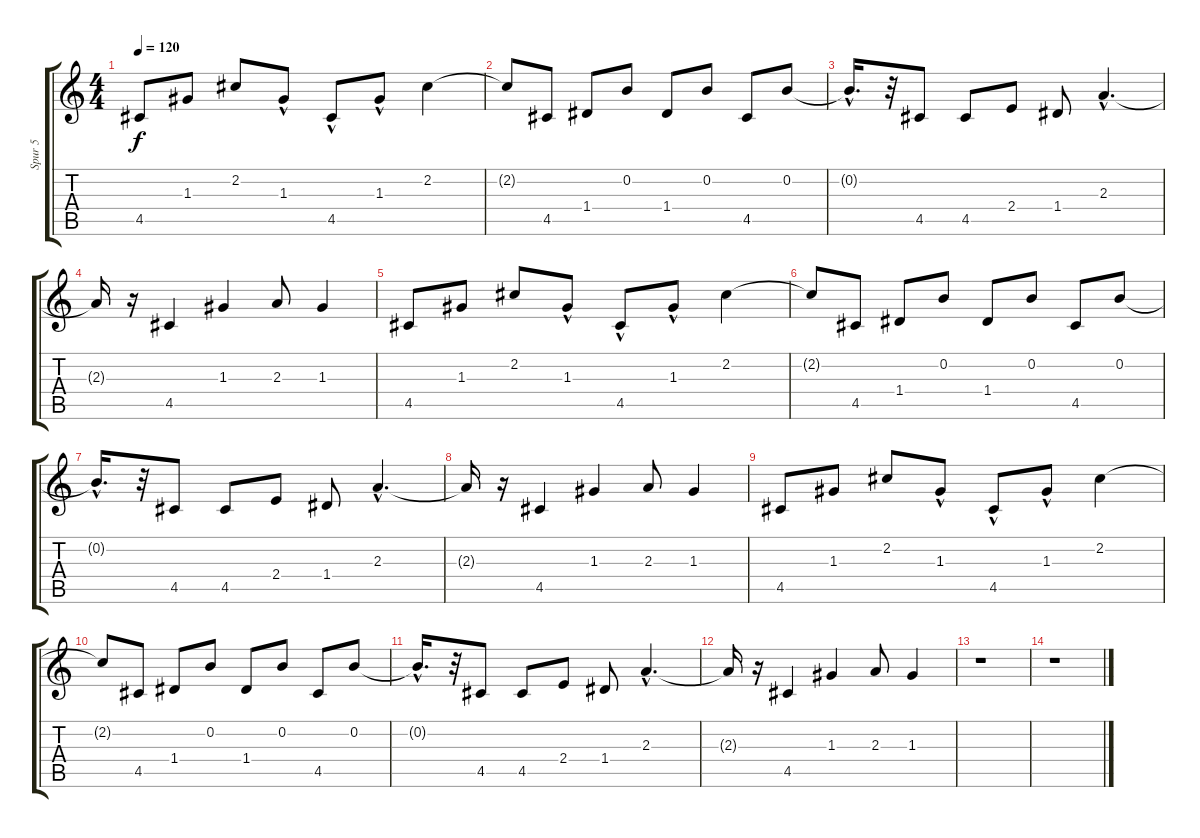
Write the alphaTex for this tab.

\track ("Spur 5" "Spur 5") {instrument electricguitarclean}
\staff {score tabs}
\tuning (E4 B3 G3 D3 A2 E2) {hide}
\ts (4 4)
\tempo 120
\clef g2
\ks c
4.5.8{dy f} 1.3.8 2.2.8 1.3{hac}.8 4.5{hac}.8 1.3{hac}.8 2.2.4 |
2.2{t}.8 4.5.8 1.4.8 0.2.8 1.4.8 0.2.8 4.5.8 0.2.8 |
0.2{hac t}.16{d} r.32 4.5.8 4.5.8 2.4.8 1.4.8 2.3{hac}.4{d} |
2.3{t}.16 r.16 4.5.4 1.3.4 2.3.8 1.3.4 |
4.5.8 1.3.8 2.2.8 1.3{hac}.8 4.5{hac}.8 1.3{hac}.8 2.2.4 |
2.2{t}.8 4.5.8 1.4.8 0.2.8 1.4.8 0.2.8 4.5.8 0.2.8 |
0.2{hac t}.16{d} r.32 4.5.8 4.5.8 2.4.8 1.4.8 2.3{hac}.4{d} |
2.3{t}.16 r.16 4.5.4 1.3.4 2.3.8 1.3.4 |
4.5.8 1.3.8 2.2.8 1.3{hac}.8 4.5{hac}.8 1.3{hac}.8 2.2.4 |
2.2{t}.8 4.5.8 1.4.8 0.2.8 1.4.8 0.2.8 4.5.8 0.2.8 |
0.2{hac t}.16{d} r.32 4.5.8 4.5.8 2.4.8 1.4.8 2.3{hac}.4{d} |
2.3{t}.16 r.16 4.5.4 1.3.4 2.3.8 1.3.4 |
r.1 |
r.1
